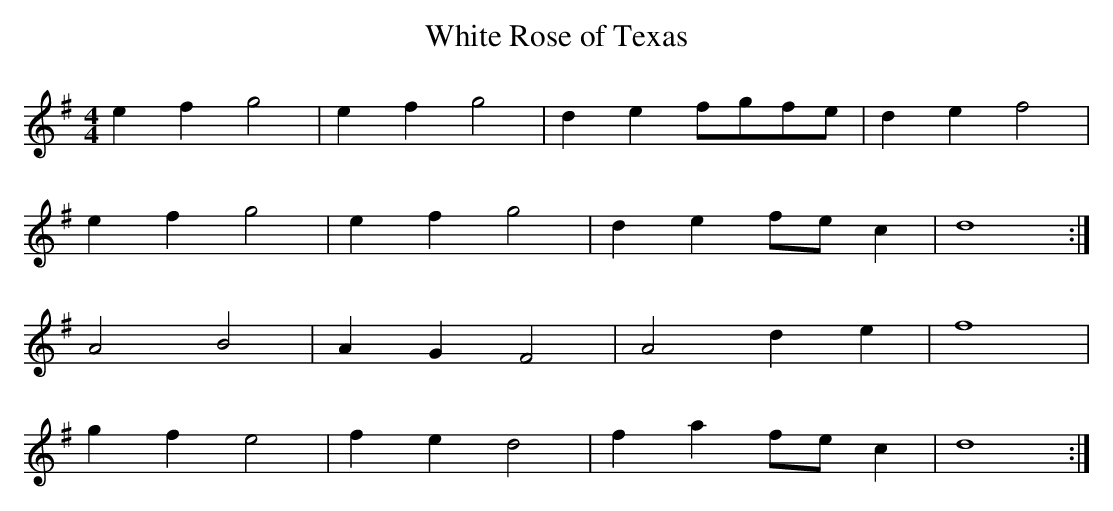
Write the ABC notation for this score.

X:1
T:White Rose of Texas
M:4/4
L:1/4
K:G
ef g2 | ef g2 | de f/g/f/e/ | de f2 |
ef g2 | ef g2 | de f/e/ c   | d4   :|
A2 B2 | AG F2 | A2 de       | f4    |
gf e2 | fe d2 | fa f/e/ c   | d4   :|
